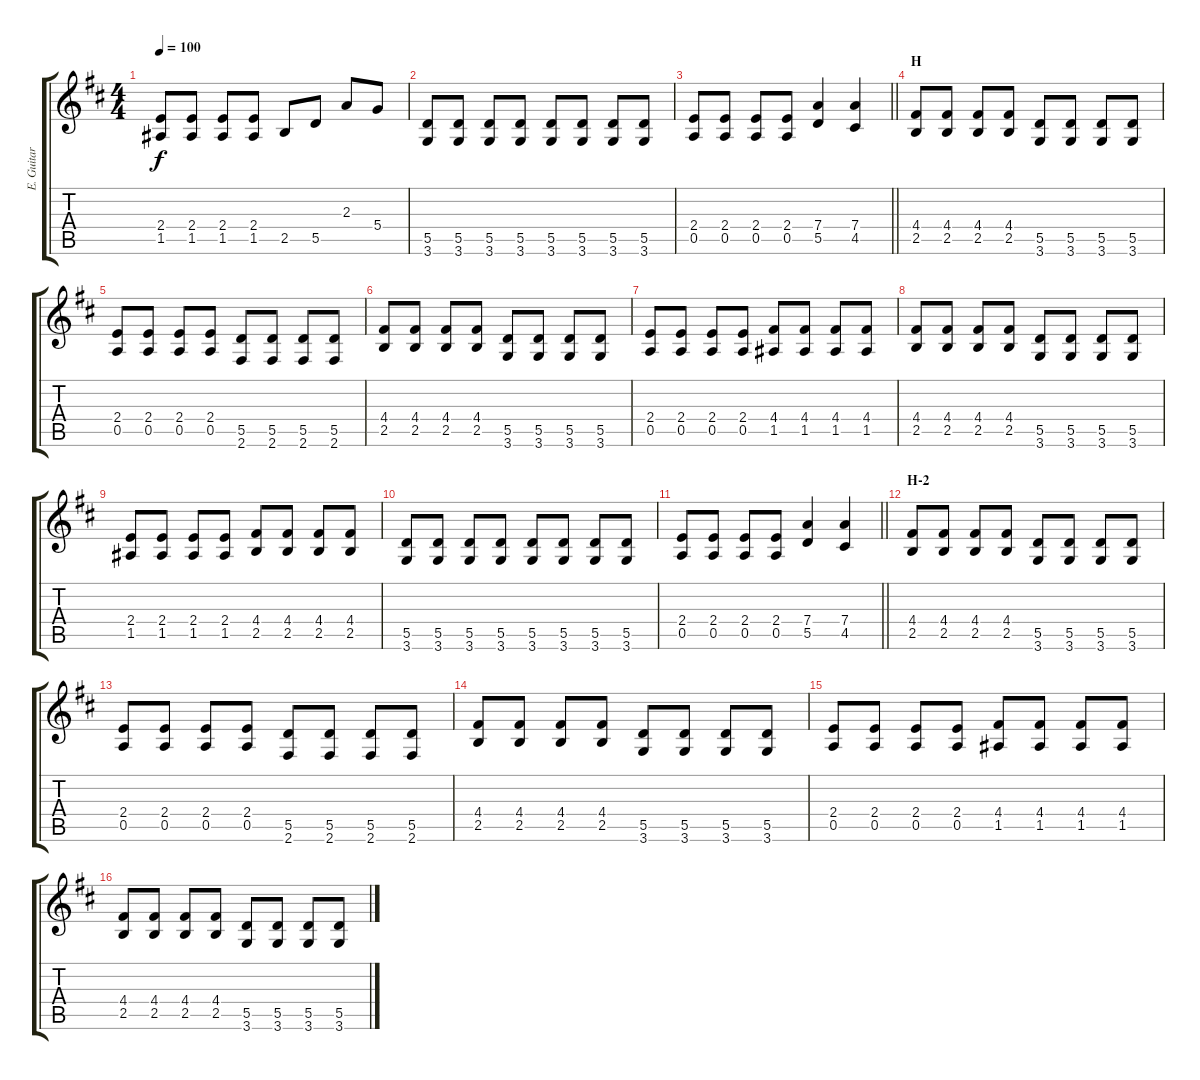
\track ("E. Guitar II" "E. Guitar ") {instrument overdrivenguitar}
\staff {score tabs}
\tuning (E4 B3 G3 D3 A2 E2) {hide}
\ts (4 4)
\tempo 100
\clef g2
\ks d
(2.4 1.5).8{dy f} (2.4 1.5).8 (2.4 1.5).8 (2.4 1.5).8 2.5.8 5.5.8 2.3.8 5.4.8 |
(5.5 3.6).8 (5.5 3.6).8 (5.5 3.6).8 (5.5 3.6).8 (5.5 3.6).8 (5.5 3.6).8 (5.5 3.6).8 (5.5 3.6).8 |
\barLineRight lightlight
(2.4 0.5).8 (2.4 0.5).8 (2.4 0.5).8 (2.4 0.5).8 (7.4 5.5).4 (7.4 4.5).4 |
\section ("" "H")
(4.4 2.5).8 (4.4 2.5).8 (4.4 2.5).8 (4.4 2.5).8 (5.5 3.6).8 (5.5 3.6).8 (5.5 3.6).8 (5.5 3.6).8 |
(2.4 0.5).8 (2.4 0.5).8 (2.4 0.5).8 (2.4 0.5).8 (5.5 2.6).8 (5.5 2.6).8 (5.5 2.6).8 (5.5 2.6).8 |
(4.4 2.5).8 (4.4 2.5).8 (4.4 2.5).8 (4.4 2.5).8 (5.5 3.6).8 (5.5 3.6).8 (5.5 3.6).8 (5.5 3.6).8 |
(2.4 0.5).8 (2.4 0.5).8 (2.4 0.5).8 (2.4 0.5).8 (4.4 1.5).8 (4.4 1.5).8 (4.4 1.5).8 (4.4 1.5).8 |
(4.4 2.5).8 (4.4 2.5).8 (4.4 2.5).8 (4.4 2.5).8 (5.5 3.6).8 (5.5 3.6).8 (5.5 3.6).8 (5.5 3.6).8 |
(2.4 1.5).8 (2.4 1.5).8 (2.4 1.5).8 (2.4 1.5).8 (4.4 2.5).8 (4.4 2.5).8 (4.4 2.5).8 (4.4 2.5).8 |
(5.5 3.6).8 (5.5 3.6).8 (5.5 3.6).8 (5.5 3.6).8 (5.5 3.6).8 (5.5 3.6).8 (5.5 3.6).8 (5.5 3.6).8 |
\barLineRight lightlight
(2.4 0.5).8 (2.4 0.5).8 (2.4 0.5).8 (2.4 0.5).8 (7.4 5.5).4 (7.4 4.5).4 |
\section ("" "H-2")
(4.4 2.5).8 (4.4 2.5).8 (4.4 2.5).8 (4.4 2.5).8 (5.5 3.6).8 (5.5 3.6).8 (5.5 3.6).8 (5.5 3.6).8 |
(2.4 0.5).8 (2.4 0.5).8 (2.4 0.5).8 (2.4 0.5).8 (5.5 2.6).8 (5.5 2.6).8 (5.5 2.6).8 (5.5 2.6).8 |
(4.4 2.5).8 (4.4 2.5).8 (4.4 2.5).8 (4.4 2.5).8 (5.5 3.6).8 (5.5 3.6).8 (5.5 3.6).8 (5.5 3.6).8 |
(2.4 0.5).8 (2.4 0.5).8 (2.4 0.5).8 (2.4 0.5).8 (4.4 1.5).8 (4.4 1.5).8 (4.4 1.5).8 (4.4 1.5).8 |
(4.4 2.5).8 (4.4 2.5).8 (4.4 2.5).8 (4.4 2.5).8 (5.5 3.6).8 (5.5 3.6).8 (5.5 3.6).8 (5.5 3.6).8
